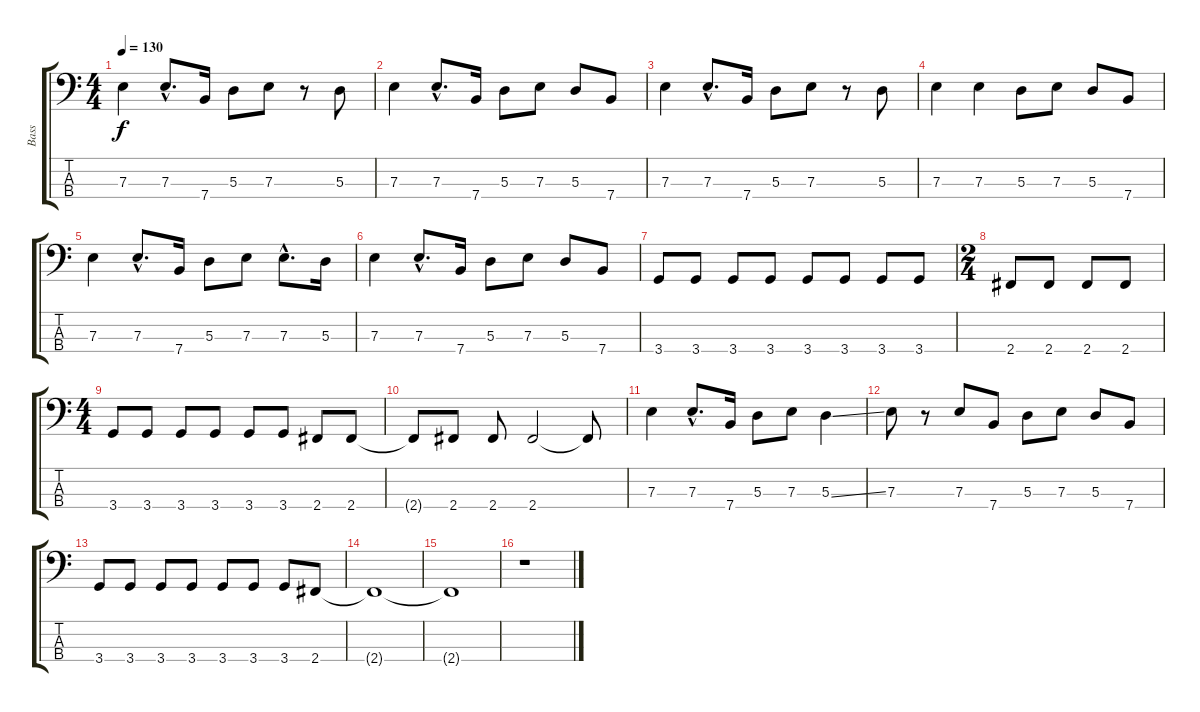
\track ("Bass" "Bass") {instrument slapbass1}
\staff {score tabs}
\tuning (G2 D2 A1 E1) {hide}
\ts (4 4)
\tempo 130
\clef f4
\ks c
7.3.4{dy f} 7.3{hac}.8{d} 7.4.16 5.3.8 7.3.8 r.8 5.3.8 |
7.3.4 7.3{hac}.8{d} 7.4.16 5.3.8 7.3.8 5.3.8 7.4.8 |
7.3.4 7.3{hac}.8{d} 7.4.16 5.3.8 7.3.8 r.8 5.3.8 |
7.3.4 7.3.4 5.3.8 7.3.8 5.3.8 7.4.8 |
7.3.4 7.3{hac}.8{d} 7.4.16 5.3.8 7.3.8 7.3{hac}.8{d} 5.3.16 |
7.3.4 7.3{hac}.8{d} 7.4.16 5.3.8 7.3.8 5.3.8 7.4.8 |
3.4.8 3.4.8 3.4.8 3.4.8 3.4.8 3.4.8 3.4.8 3.4.8 |
\ts (2 4)
2.4.8 2.4.8 2.4.8 2.4.8 |
\ts (4 4)
3.4.8 3.4.8 3.4.8 3.4.8 3.4.8 3.4.8 2.4.8 2.4.8 |
2.4{t}.8 2.4.8 2.4.8 2.4.2 2.4{t}.8 |
7.3.4 7.3{hac}.8{d} 7.4.16 5.3.8 7.3.8 5.3{ss}.4 |
7.3.8 r.8 7.3.8 7.4.8 5.3.8 7.3.8 5.3.8 7.4.8 |
3.4.8 3.4.8 3.4.8 3.4.8 3.4.8 3.4.8 3.4.8 2.4.8 |
2.4{t}.1 |
2.4{t}.1 |
r.1
